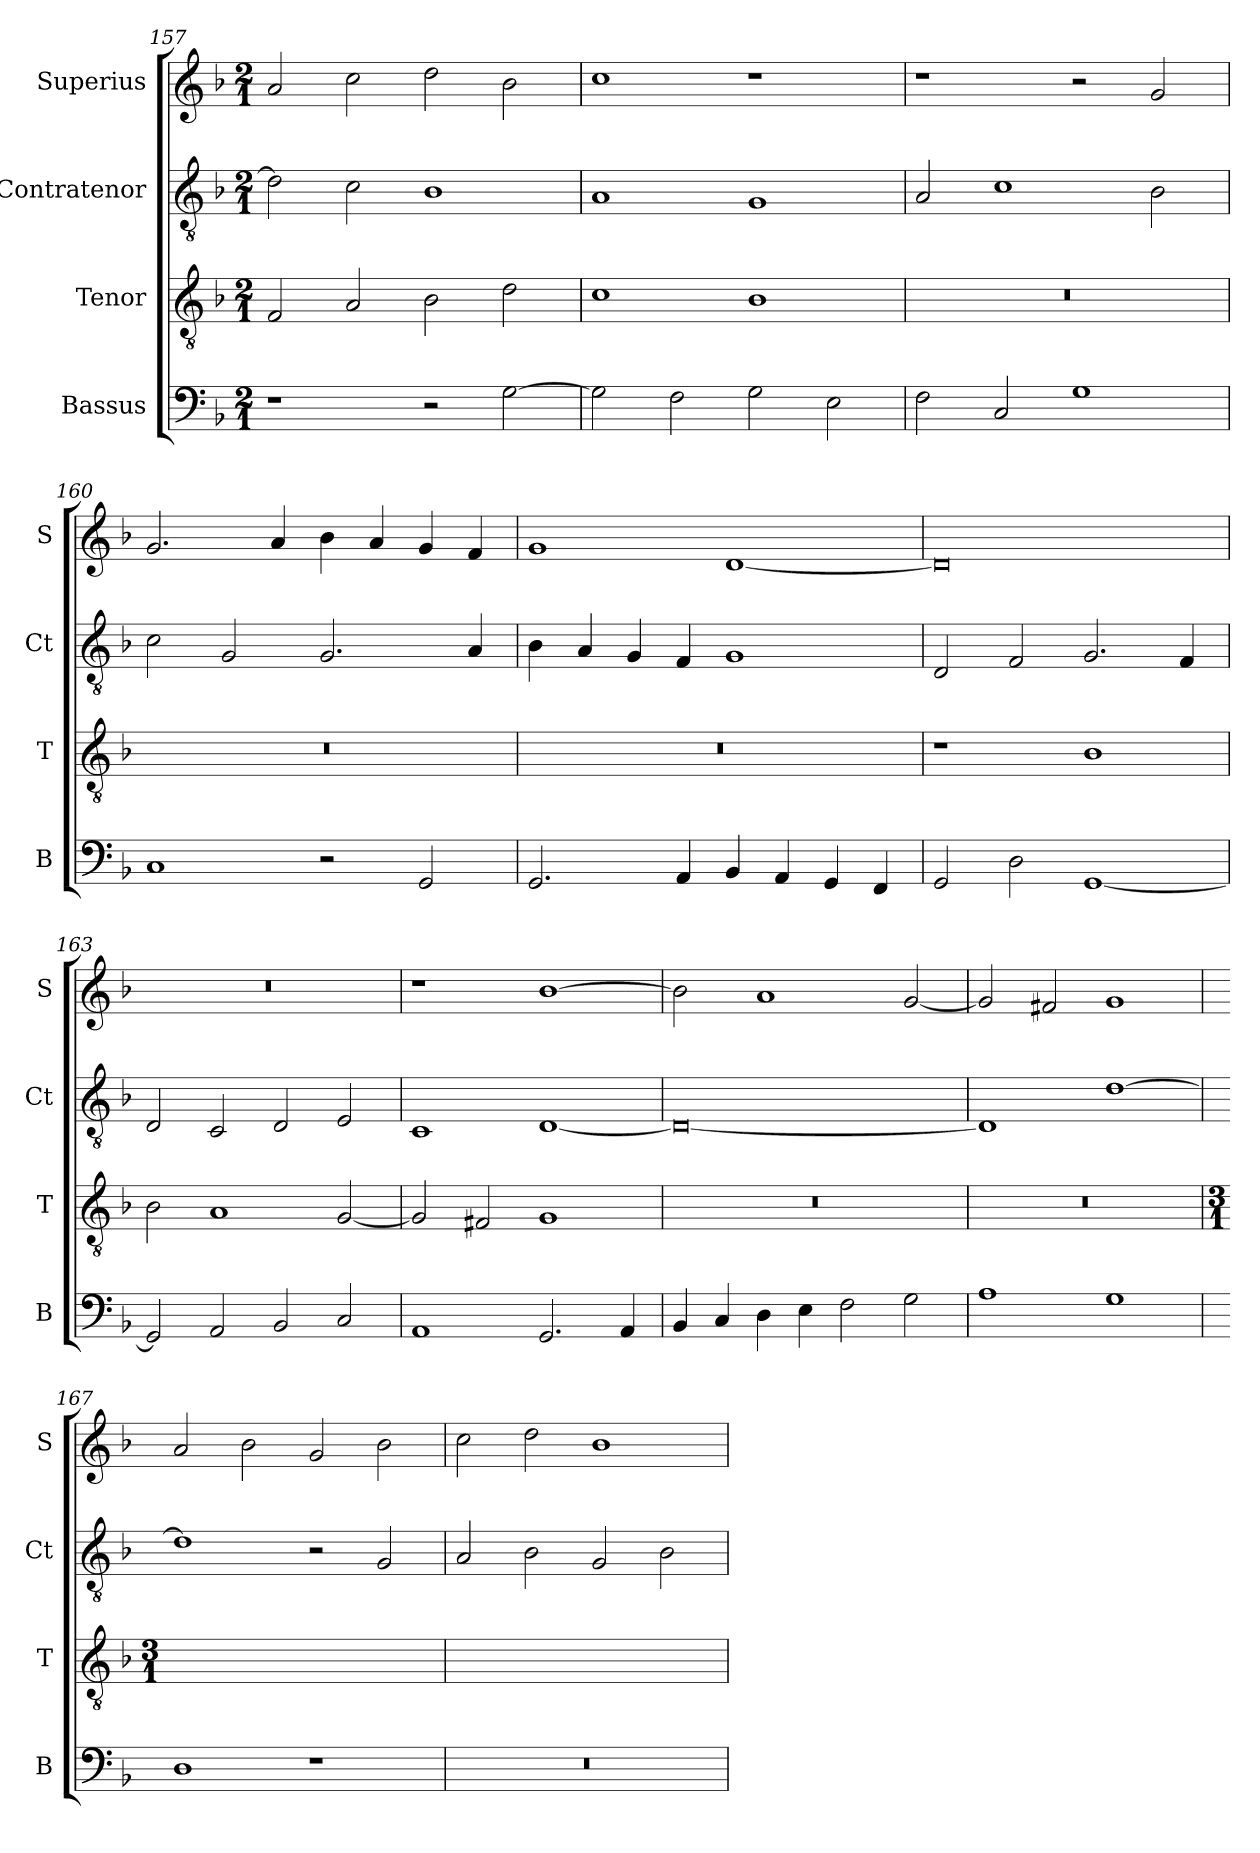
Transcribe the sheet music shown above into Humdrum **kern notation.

**kern	**kern	**kern	**kern
*part4	*part3	*part2	*part1
*staff4	*staff3	*staff2	*staff1
*I"Bassus	*I"Tenor	*I"Contratenor	*I"Superius
*I'B	*I'T	*I'Ct	*I'S
*clefF4	*clefGv2	*clefGv2	*clefG2
*k[b-]	*k[b-]	*k[b-]	*k[b-]
*M2/1	*M2/1	*M2/1	*M2/1
=157	=157	=157	=157
1r	2F/	2d\]	2a/
.	2A/	2c\	2cc\
2r	2B-\	1B-	2dd\
[2G\	2d\	.	2b-\
=158	=158	=158	=158
2G\]	1c	1A	1cc
2F\	.	.	.
2G\	1B-	1G	1r
2E\	.	.	.
=159	=159	=159	=159
2F\	0r	2A/	1r
2C/	.	1c	.
1G	.	.	2r
.	.	2B-\	2g/
=160	=160	=160	=160
1C	0r	2c\	2.g/
.	.	2G/	.
.	.	.	4a/
2r	.	2.G/	4b-\
.	.	.	4a/
2GG/	.	.	4g/
.	.	4A/	4f/
=161	=161	=161	=161
2.GG/	0r	4B-\	1g
.	.	4A/	.
.	.	4G/	.
4AA/	.	4F/	.
4BB-/	.	1G	[1d
4AA/	.	.	.
4GG/	.	.	.
4FF/	.	.	.
=162	=162	=162	=162
2GG/	1r	2D/	0d]
2D\	.	2F/	.
[1GG	1B-	2.G/	.
.	.	4F/	.
=163	=163	=163	=163
2GG/]	2B-\	2D/	0r
2AA/	1A	2C/	.
2BB-/	.	2D/	.
2C/	[2G/	2E/	.
=164	=164	=164	=164
1AA	2G/]	1C	1r
.	2F#X/	.	.
2.GG/	1G	[1D	[1b-
4AA/	.	.	.
=165	=165	=165	=165
4BB-/	0r	0D_	2b-\]
4C/	.	.	.
4D\	.	.	1a
4E\	.	.	.
2F\	.	.	.
2G\	.	.	[2g/
=166	=166	=166	=166
1A	0r	1D]	2g/]
.	.	.	2f#X/
1G	.	[1d	1g
=167	=167	=167	=167
*	*M3/1	*	*
1D	0r	1d]	2a/
.	.	.	2b-\
1r	.	2r	2g/
.	.	2G/	2b-\
=168	=168	=168	=168
0r	0r	2A/	2cc\
.	.	2B-\	2dd\
.	.	2G/	1b-
.	.	2B-\	.
=	=	=	=
*-	*-	*-	*-
